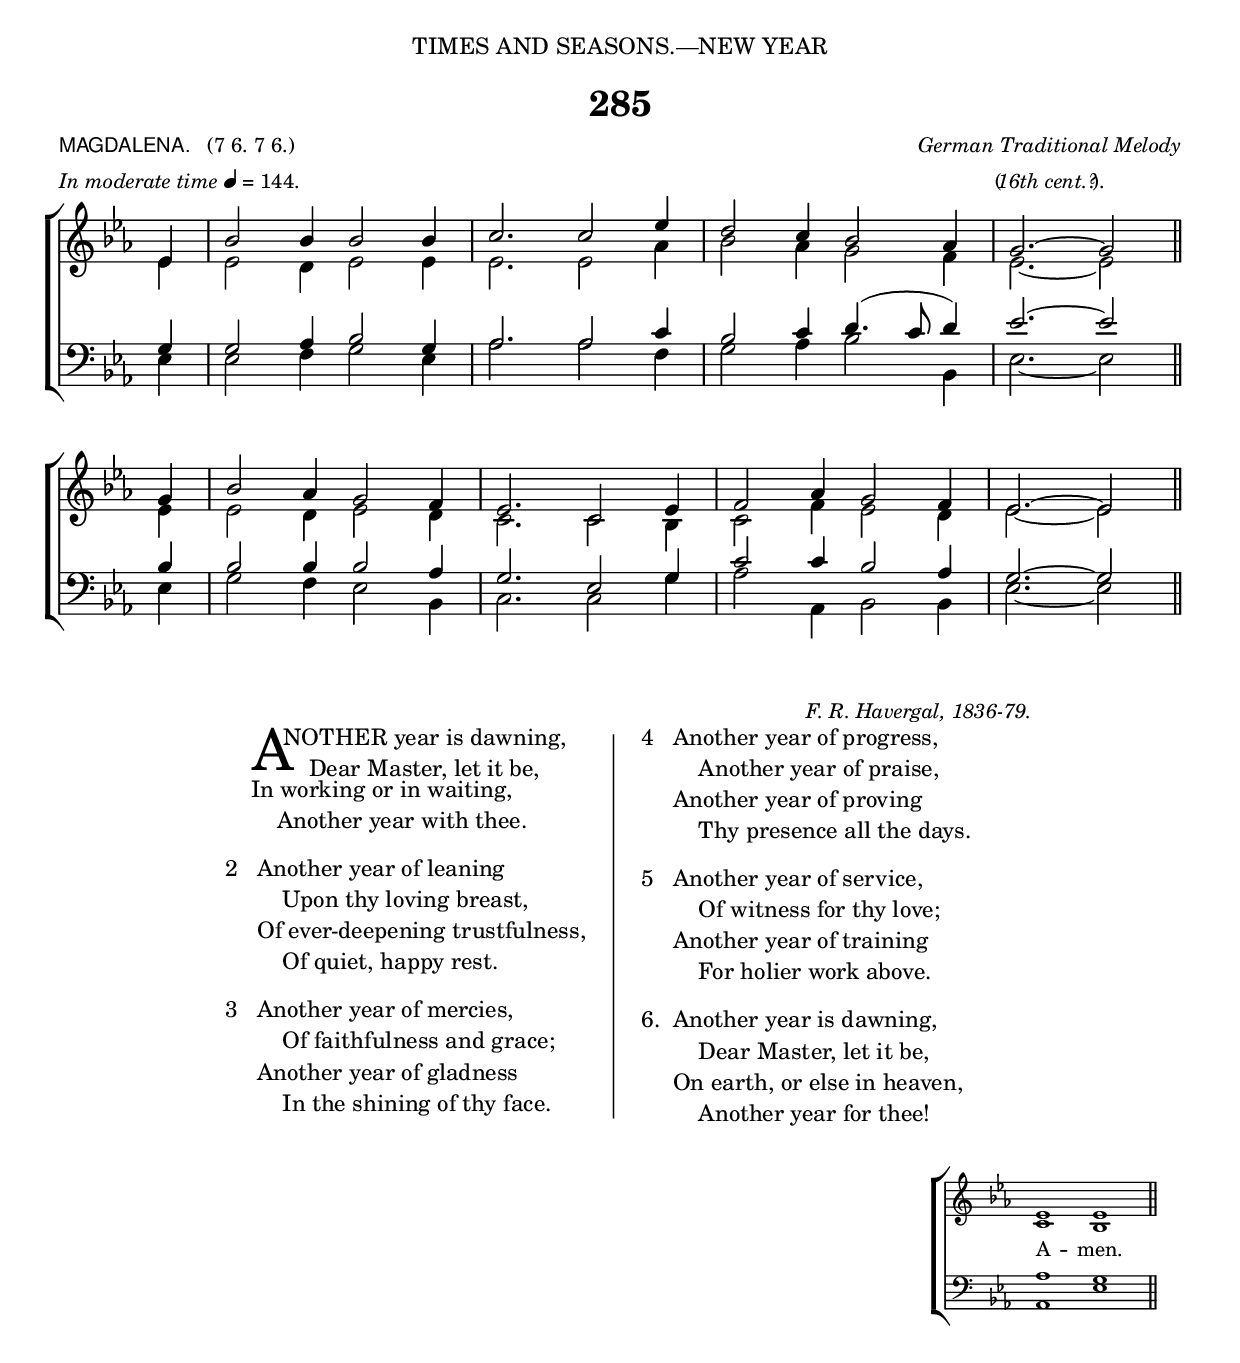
%%%% 434.png
%%%% Hymn 285. MAGDALENA. Another year is dawning
%%%% Rev 1.

\version "2.10"

\header {
  dedication = \markup {  \center-align { "TIMES AND SEASONS.—NEW YEAR"
	\hspace #0.1 }}	
	
	title = "285"   

  meter = \markup { \small { \column { \line { \sans "MAGDALENA." \hspace #1 \roman "(7 6. 7 6.)" } 
                            \line { { \italic "In moderate time" \general-align #Y #DOWN \note #"4" #0.5 "= 144." } } }} }
 
  arranger = \markup { \small { \center-align { 
		 \line { \italic  "German Traditional Melody" }
				 \line { "(" \hspace #-1 \italic "16th cent.?" \hspace #-1 ")." } }} }
 
  
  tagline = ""
}


%%%%%%%%%%%%%%%%%%%%%%%%%%% Macros

%% Macro for generating two augmentation dots for a notehead. 
%% When dotted notes from two vocal parts share a single notehead, 
%% Lilypond only inserts a single dot. In the image, two dots are used. 
%% This macro generates the two dots by replacing the normal dot glyph 
%% with a new glyph comprising a column of 2 dots one above the other.
 
augdots = { 
 \once \override Voice.Dots #'stencil = #ly:text-interface::print 
 \once \override Voice.Dots #'text = \markup {  \hspace #0 \raise #1 
                                                \line { \translate #(cons -0.2 0) 
                                                \override #'(baseline-skip . 1 )  
                                                   \column { 
                                                     \musicglyph #"dots.dot" 
                                                     \musicglyph #"dots.dot" } } }
}
	      
	      
%%%%%%%%%%%%%%%%%%%%%%%%%%% End of macro definitions


%%% SATB voices

global = {
  \time 3/2
  \key ees \major
  \set Staff.midiInstrument = "church organ"
}

soprano = \relative c' { 
  \partial 4 ees4 | bes'2 bes4 bes2 bes4 | c2. c2 ees4 | d2 c4 bes2 aes4 | g2. ~ g2 \bar "||" \break
  g4 | bes2 aes4 g2 f4 | ees2. c2 ees4 | f2 aes4 g2 f4 | ees2. ~ ees2 \bar "||" 
}
   
alto = \relative c' {  
  ees4 | ees2 d4 ees2 ees4 | ees2. ees2 aes4 | bes2 aes4 g2 f4 | ees2. ~ ees2 \bar "||" 
  ees4 | ees2 d4 ees2 d4 | c2. c2 bes4 | c2 f4 ees2 d4 | \augdots ees2. ~ ees2 \bar "||" 
}

tenor = \relative c {\clef bass 
  g'4 | g2 aes4 bes2 g4 | aes2. aes2 c4 | bes2 c4 d4. ( c8  d4 ) | ees2. ~ ees2 \bar "||" 
  bes4 | bes2 bes4 bes2 aes4 | g2. ees2 g4 | c2 c4 bes2 aes4 | g2. ~ g2 \bar "||" 
}

bass = \relative c {\clef bass 
  ees4 | ees2 f4 g2 ees4 | aes2. aes2 f4 | g2 aes4 bes2 bes,4 | ees2. ~ ees2 \bar "||" 
  ees4 | g2 f4 ees2 bes4 | c2. c2 g'4 | aes2 aes,4 bes2 bes4 | ees2. ~ ees2 \bar "||" 
}

#(ly:set-option 'point-and-click #f)

\paper {
  #(set-paper-size "a4")
%  annotate-spacing = ##t
  print-page-number = ##f
  ragged-last-bottom = ##t
  ragged-bottom = ##t
}

\book{

%%% Score block	

\score{
\new ChoirStaff	
<<
	\context Staff = upper << 
	\context Voice = sopranos { \voiceOne \global \soprano }
	\context Voice = altos    { \voiceTwo \global \alto }
	                      >>
	\context Staff = lower <<
	\context Voice = tenors { \voiceOne \global \tenor }
	\context Voice = basses { \voiceTwo \global \bass }
			        >>
>>
\layout {
		indent=0
		\context { \Score \remove "Bar_number_engraver" }
		\context { \Staff \remove "Time_signature_engraver" }
		\context { \Score \remove "Mark_engraver"  }
                \context { \Staff \consists "Mark_engraver"  }
	} %% close layout

\midi { \context { \Score tempoWholesPerMinute = #(ly:make-moment 144 4) }}      
  	
	
} %%% Score bracket

%%% Lyric attributions and titles

\markup { \small { \hspace #72 \italic "F. R. Havergal, 1836-79." }}

%%% Lyrics

%%% Main lyric block
%%% To fit on one page, lyrics are in 3 columns: column 1 (verses ), column 2 (a dividing line), column 3 (verses)

\markup { \hspace #16  %%add space as necc. to center the entire block of lyrics
          \column { %%% super column for entire block of lyrics
	    \line { %% a master line of 3 columns, two for lyrics and one column of a separator line
		\column { %% column 1
	              \column { %% verse 1 is a column of 2 lines  
	                  \line { \hspace #2.6 \column { \lower #2.4 \fontsize #8 "A" }   %%Drop Cap goes here
				  \hspace #-1.6    %% adjust this if other letters are too far from Drop Cap
				  \column  { \raise #0.0 "NOTHER year is dawning,"
			                                 "    Dear Master, let it be," } }          
	                  \line {  \hspace #2.5  %%adjust hspace until this line left edge is flush with Drop Cap
				   \lower  #1.56  %%adjust this until the line spacing looks right
				   \column {   
					   "In working or in waiting,"
					   "    Another year with thee."
					   "      " %%% adds vertical spacing between verses
			  		}}
		      } 
		      	\line {  "2  "
			   \column {
				   "Another year of leaning"
				   "    Upon thy loving breast,"
				   "Of ever-deepening trustfulness,"
				   "    Of quiet, happy rest."
				   "      " %%% adds vertical spacing between verses
		       }}
		       	\line {  "3  "
			   \column {
				   "Another year of mercies,"
				   "    Of faithfulness and grace;"
				   "Another year of gladness"
				   "    In the shining of thy face."
				   "      " %%% adds vertical spacing between verses
		       }}
		}  %% finish Page column 1
		
	\hspace #2 %%adds horizontal space columns 1 and 2   
			   
	\column { \filled-box #'(0.0 . 0.1) #'( -36 . 1) #0 }   %%% Column 2. This is the line dviding the columns 1 and 3. 
			   	   
	\hspace #2 %%adds horizontal space between columns 2 and 3	
	
	\column { %%start page column 3		
			\line {"4  "
			   \column {	     
				  "Another year of progress,"
				  "    Another year of praise,"
				  "Another year of proving"
				  "    Thy presence all the days."
				   "               " %%% add vertical spacing between verses
			}}
			\line {"5  "
			   \column {	     
				   "Another year of service,"
				   "    Of witness for thy love;"
				   "Another year of training"
				   "    For holier work above."
				   "               " %%% add vertical spacing between verses
			}}
			\line {"6. "
			    \column {	     
				    "Another year is dawning,"
				    "    Dear Master, let it be,"
				    "On earth, or else in heaven,"
				    "    Another year for thee!"
			}}	
	    } %%% end column 3
	} %%% end master-line
   } %%% super column bracket
} %%% lyrics markup bracket


%%% Amen score block
\score{
  \new ChoirStaff
   <<
        \context Staff = upper \with { fontSize = #-3  \override StaffSymbol #'staff-space = #(magstep -2) }  
	                      << 
	\context Voice = "sopranos" { \relative c' { \clef treble \global \voiceOne  ees1 ees1  \bar "||" }}
	\context Voice = "altos"    { \relative c' {  \clef treble \global \voiceTwo c1 bes1 \bar "||" }}
	                      >>
			      
	\context Lyrics \lyricsto "altos" { \override LyricText #'font-size = #-1 A -- men. }
	
	\context Staff = lower \with { fontSize = #-3  \override StaffSymbol #'staff-space = #(magstep -2) }  
	                       <<
	\context Voice = "tenors" { \relative c { \clef bass \global \voiceThree aes'1 g1   \bar "||" }}
	\context Voice = "basses" { \relative c { \clef bass \global \voiceFour  aes1 ees'1  \bar "||" }}
			        >> 
  >>			      
\header { breakbefore = ##f piece = " " opus = " " }
\layout { 
	\context { \Score timing = ##f }
	ragged-right = ##t
	indent = 15\cm
	\context { \Staff \remove Time_signature_engraver }

       }

\midi { \context { \Score tempoWholesPerMinute = #(ly:make-moment 144 4) }}  %%Amen midi       
       
}  


} %%% book bracket
